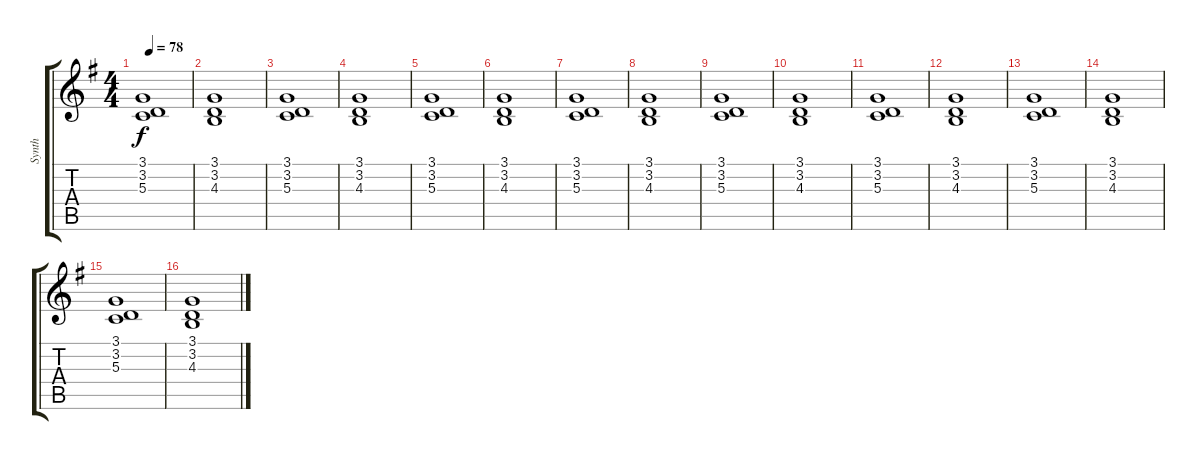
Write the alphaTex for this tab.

\track ("Synth" "Synth") {instrument synthvoice}
\staff {score tabs}
\tuning (E4 B3 G3 D3 A2 E2) {hide}
\ts (4 4)
\tempo 78
\clef g2
\ks g
(3.1 3.2 5.3).1{dy f} |
(3.1 3.2 4.3).1 |
(3.1 3.2 5.3).1 |
(3.1 3.2 4.3).1 |
(3.1 3.2 5.3).1 |
(3.1 3.2 4.3).1 |
(3.1 3.2 5.3).1 |
(3.1 3.2 4.3).1 |
(3.1 3.2 5.3).1 |
(3.1 3.2 4.3).1 |
(3.1 3.2 5.3).1 |
(3.1 3.2 4.3).1 |
(3.1 3.2 5.3).1 |
(3.1 3.2 4.3).1 |
(3.1 3.2 5.3).1 |
(3.1 3.2 4.3).1
